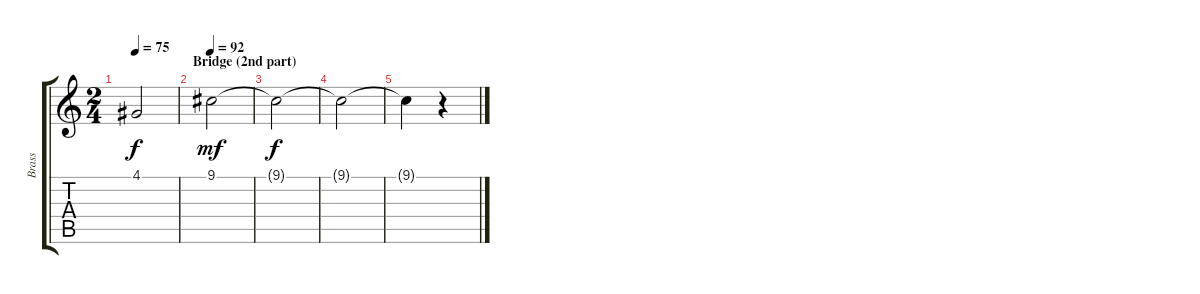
\track ("Brass" "Brass") {instrument frenchhorn}
\staff {score tabs}
\tuning (E4 B3 G3 D3 A2 E2) {hide}
\ts (2 4)
\tempo 75
\clef g2
\ks c
4.1{t}.2{dy f} |
\section ("" "Bridge (2nd part)")
\tempo 92
9.1.2{dy mf volume 4} |
9.1{t}.2{dy f} |
9.1{t}.2 |
9.1{t}.4 r.4
